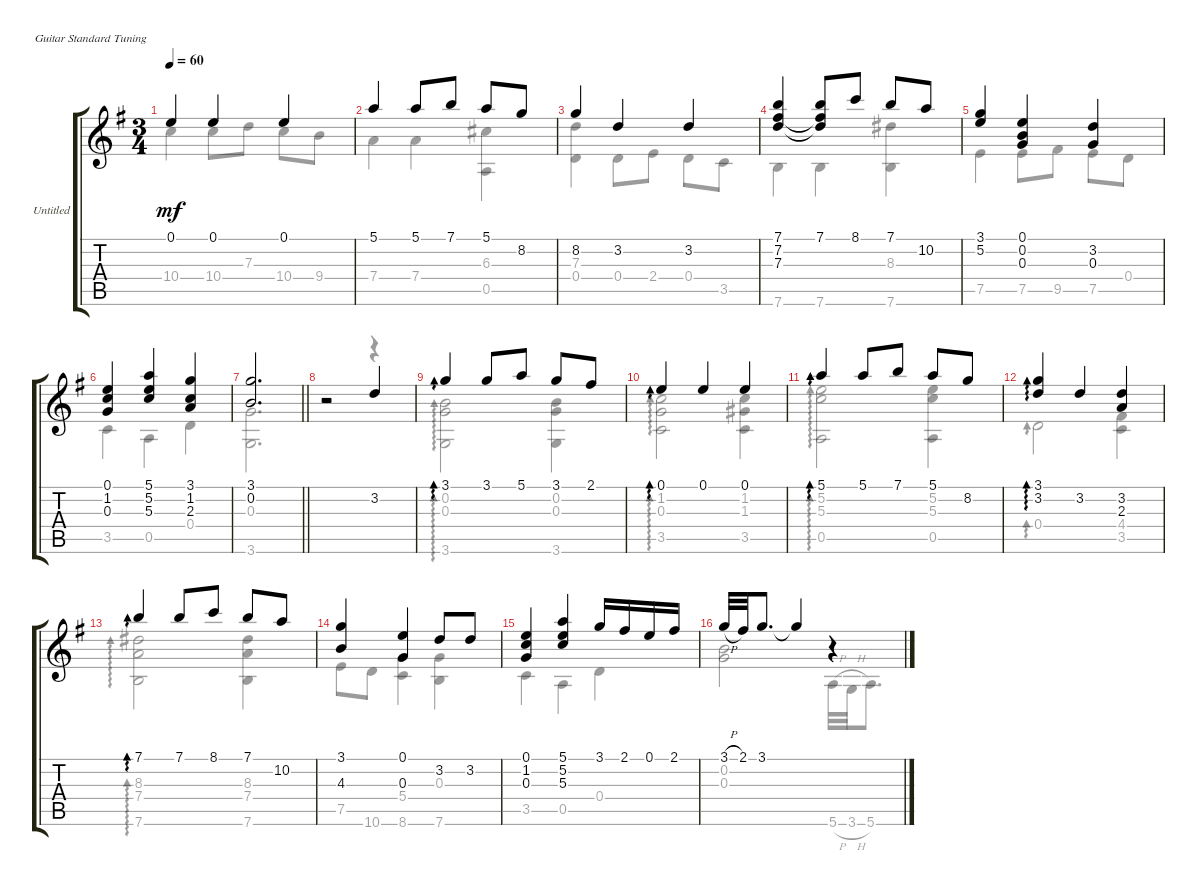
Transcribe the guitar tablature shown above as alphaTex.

\bracketExtendMode groupsimilarinstruments
\firstSystemTrackNameOrientation horizontal
\otherSystemsTrackNameOrientation horizontal
\track ("Untitled" "Untitled") {instrument acousticguitarnylon}
\staff {score tabs}
\tuning (E4 B3 G3 D3 A2 E2)
\voice
\ts (3 4)
\tempo 60
\clef g2
\ks g
0.1.4{dy mf} 0.1.4 0.1.4 |
5.1.4 5.1.8 7.1.8 5.1.8 8.2.8 |
8.2.4 3.2.4 3.2.4 |
(7.1 7.2 7.3).4 (7.1 7.2{t} 7.3{t}).8 8.1.8 7.1.8 10.2.8 |
(3.1 5.2).4 (0.1 0.2 0.3).4 (3.2 0.3).4 |
(0.1 1.2 0.3).4 (5.1 5.2 5.3).4 (3.1 1.2 2.3).4 |
\barLineRight lightlight
(3.1 0.2).2{d} |
\section ("" "")
r.2 3.2.4 |
3.1.4{ad 0} 3.1.8 5.1.8 3.1.8 2.1.8 |
0.1.4{ad 0} 0.1.4 0.1.4 |
5.1.4{ad 0} 5.1.8 7.1.8 5.1.8 8.2.8 |
(3.1 3.2).4{ad 0} 3.2.4 (3.2 2.3).4 |
7.1.4{ad 0} 7.1.8 8.1.8 7.1.8 10.2.8 |
(3.1 4.3).4 (0.1 0.3).4 3.2.8 3.2.8 |
(0.1 1.2 0.3).4 (5.1 5.2 5.3).4 3.1.16 2.1.16 0.1.16 2.1.16 |
3.1{h}.32 2.1.32 3.1.8{d} 3.1{t}.4 r.4
\voice
\clef g2
\ottava regular
\simile none
\ks g
10.4.4{dy mf} 10.4.8 7.3.8 10.4.8 9.4.8 |
7.4.4 7.4.4 (6.3 0.5).4 |
(7.3 0.4).4 0.4.8 2.4.8 0.4.8 3.5.8 |
7.6.4 7.6.4 (8.3 7.6).4 |
7.5.4 7.5.8 9.5.8 7.5.8 0.4.8 |
3.5.4 0.5.4 0.4.4 |
\barLineRight lightlight
(0.3 3.6).2{d} |
r.2 r.4 |
(0.2 0.3 3.6).2{ad 0} (0.2 0.3 3.6).4 |
(1.2 0.3 3.5).2{ad 0} (1.2 1.3 3.5).4 |
(5.2 5.3 0.5).2{ad 0} (5.2 5.3 0.5).4 |
0.4.2{ad 0} (4.4 3.5).4 |
(8.3 7.4 7.6).2{ad 0} (8.3 7.4 7.6).4 |
7.5.8 10.6.8 (5.4 8.6).4 (0.3 7.6).4 |
3.5.4 0.5.4 0.4.4 |
(0.2 0.3).2 5.6{h}.32 3.6{h}.32 5.6.8{d}
